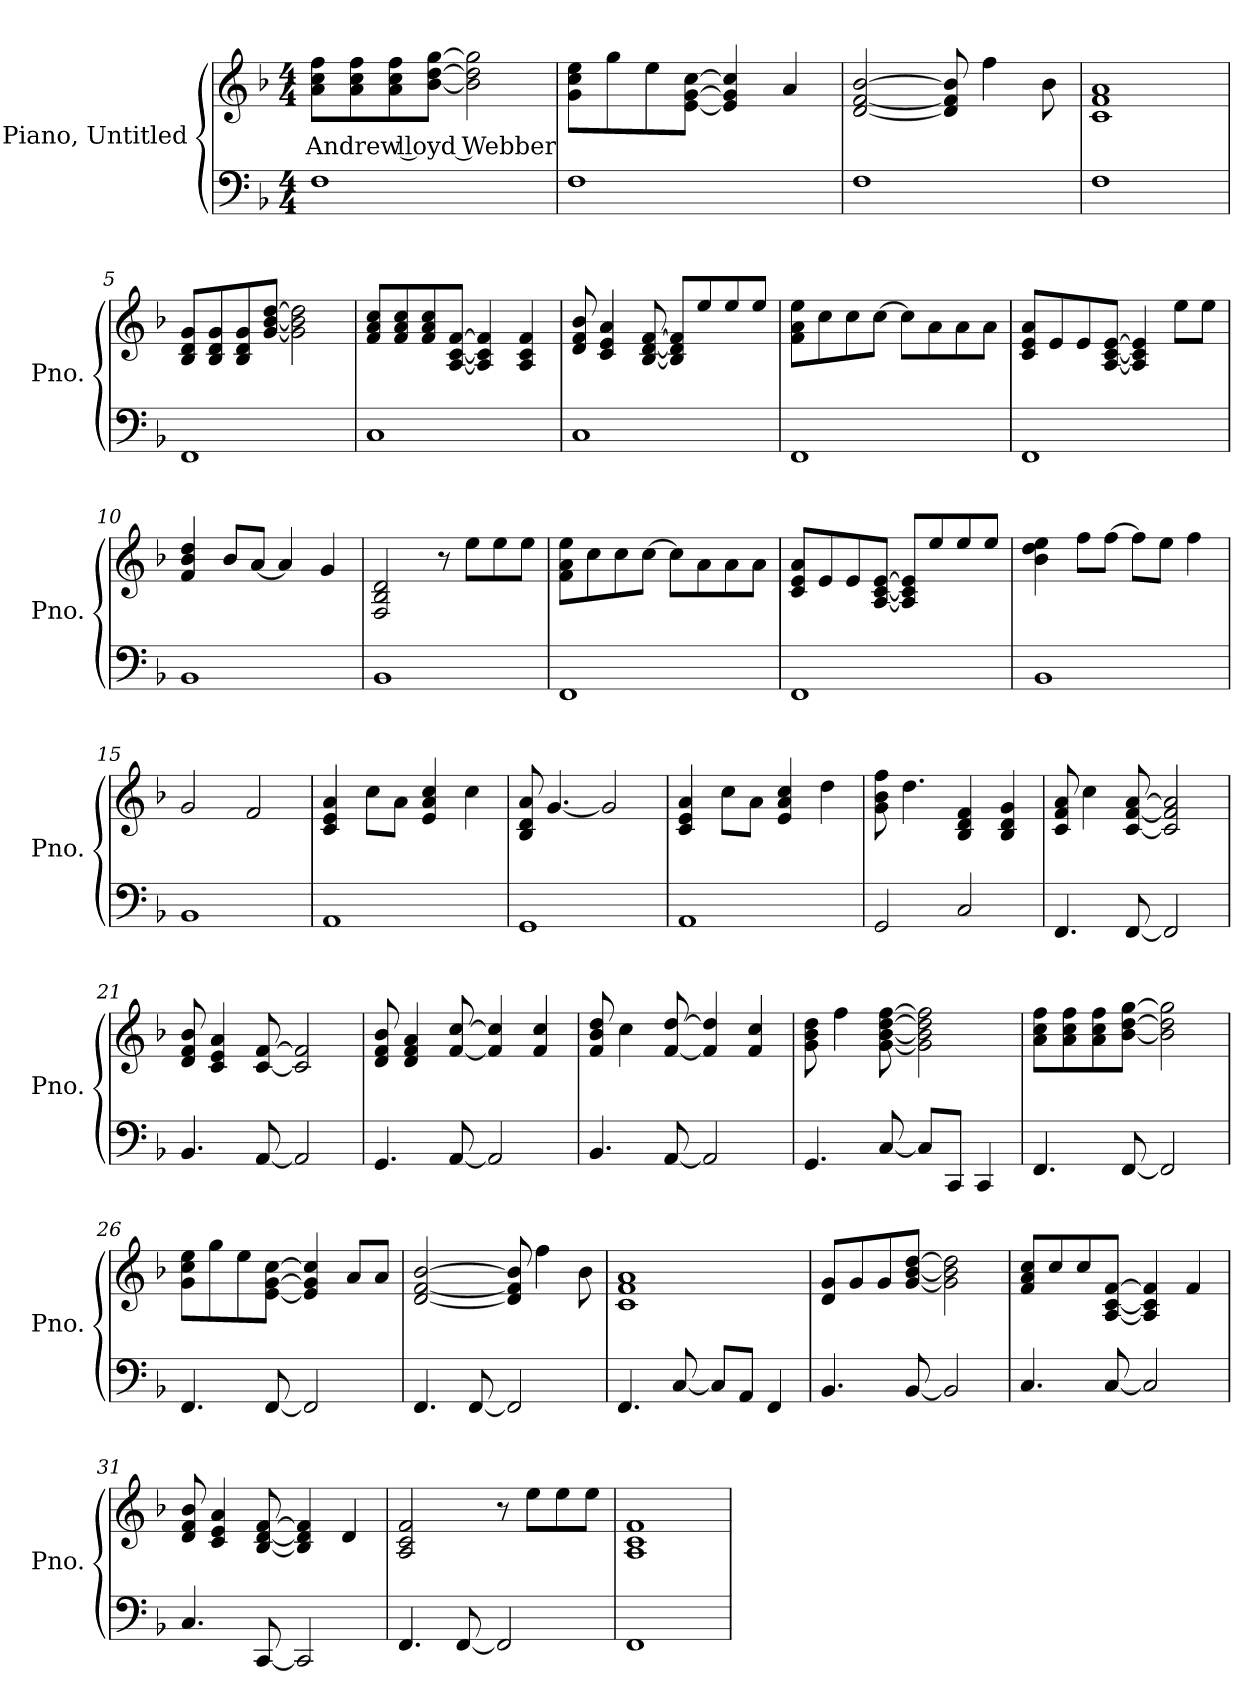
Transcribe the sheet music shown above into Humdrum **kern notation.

**kern	**kern	**text
*part2	*part1	*part1
*staff2	*staff1	*staff1
*I"Piano, Untitled	*I"Piano, Untitled	*
*I'Pno.	*I'Pno.	*
*clefF4	*clefG2	*
*k[b-]	*k[b-]	*
*M4/4	*M4/4	*
*MM120	*MM120	*
=1	=1	=1
!	!	!LO:LY:b
1F	8a\ 8cc\ 8ff\L	Andrew lloyd Webber
.	8a\ 8cc\ 8ff\	.
.	8a\ 8cc\ 8ff\	.
.	[8b-\ [8dd\ [8gg\J	.
.	2b-\] 2dd\] 2gg\]	.
=2	=2	=2
1F	8g\ 8cc\ 8ee\L	.
.	8gg\	.
.	8ee\	.
.	[8e\ [8g\ [8cc\J	.
.	4e/] 4g/] 4cc/]	.
.	4a/	.
=3	=3	=3
1F	[2d/ [2f/ [2b-/	.
.	8d/] 8f/] 8b-/]	.
.	4ff\	.
.	8b-\	.
=4	=4	=4
1F	1c 1f 1a	.
!!LO:LB:g=z
=5	=5	=5
1FF	8B-/ 8d/ 8g/L	.
.	8B-/ 8d/ 8g/	.
.	8B-/ 8d/ 8g/	.
.	[8g/ [8b-/ [8dd/J	.
.	2g\] 2b-\] 2dd\]	.
=6	=6	=6
1C	8f/ 8a/ 8cc/L	.
.	8f/ 8a/ 8cc/	.
.	8f/ 8a/ 8cc/	.
.	[8A/ [8c/ [8f/J	.
.	4A/] 4c/] 4f/]	.
.	4A/ 4c/ 4f/	.
=7	=7	=7
1C	8d/ 8f/ 8b-/	.
.	4c/ 4e/ 4a/	.
.	[8B-/ [8d/ [8f/	.
.	8B-/] 8d/] 8f/]L	.
.	8ee/	.
.	8ee/	.
.	8ee/J	.
=8	=8	=8
1FF	8f\ 8a\ 8ee\L	.
.	8cc\	.
.	8cc\	.
.	[8cc\J	.
.	8cc\L]	.
.	8a\	.
.	8a\	.
.	8a\J	.
=9	=9	=9
1FF	8c/ 8e/ 8a/L	.
.	8e/	.
.	8e/	.
.	[8A/ [8c/ [8e/J	.
.	4A/] 4c/] 4e/]	.
.	8ee\L	.
.	8ee\J	.
!!LO:LB:g=z
=10	=10	=10
1BB-	4f/ 4b-/ 4dd/	.
.	8b-/L	.
.	[8a/J	.
.	4a/]	.
.	4g/	.
=11	=11	=11
1BB-	2F/ 2B-/ 2d/	.
.	8r	.
.	8ee\L	.
.	8ee\	.
.	8ee\J	.
=12	=12	=12
1FF	8f\ 8a\ 8ee\L	.
.	8cc\	.
.	8cc\	.
.	[8cc\J	.
.	8cc\L]	.
.	8a\	.
.	8a\	.
.	8a\J	.
=13	=13	=13
1FF	8c/ 8e/ 8a/L	.
.	8e/	.
.	8e/	.
.	[8A/ [8c/ [8e/J	.
.	8A/] 8c/] 8e/]L	.
.	8ee/	.
.	8ee/	.
.	8ee/J	.
=14	=14	=14
1BB-	4b-\ 4dd\ 4ee\	.
.	8ff\L	.
.	[8ff\J	.
.	8ff\L]	.
.	8ee\J	.
.	4ff\	.
=15	=15	=15
1BB-	2g/	.
.	2f/	.
!!LO:LB:g=z
=16	=16	=16
1AA	4c/ 4e/ 4a/	.
.	8cc\L	.
.	8a\J	.
.	4e/ 4a/ 4cc/	.
.	4cc\	.
=17	=17	=17
1GG	8B-/ 8d/ 8a/	.
.	[4.g/	.
.	2g/]	.
=18	=18	=18
1AA	4c/ 4e/ 4a/	.
.	8cc\L	.
.	8a\J	.
.	4e/ 4a/ 4cc/	.
.	4dd\	.
=19	=19	=19
2GG/	8g\ 8b-\ 8ff\	.
.	4.dd\	.
2C/	4B-/ 4d/ 4f/	.
.	4B-/ 4d/ 4g/	.
=20	=20	=20
4.FF/	8c/ 8f/ 8a/	.
.	4cc\	.
[8FF/	[8c/ [8f/ [8a/	.
2FF/]	2c/] 2f/] 2a/]	.
=21	=21	=21
4.BB-/	8d/ 8f/ 8b-/	.
.	4c/ 4e/ 4a/	.
[8AA/	[8c/ [8f/	.
2AA/]	2c/] 2f/]	.
!!LO:LB:g=z
=22	=22	=22
4.GG/	8d/ 8f/ 8b-/	.
.	4d/ 4f/ 4a/	.
[8AA/	[8f/ [8cc/	.
2AA/]	4f/] 4cc/]	.
.	4f/ 4cc/	.
=23	=23	=23
4.BB-/	8f/ 8b-/ 8dd/	.
.	4cc\	.
[8AA/	[8f/ [8dd/	.
2AA/]	4f/] 4dd/]	.
.	4f/ 4cc/	.
=24	=24	=24
4.GG/	8g\ 8b-\ 8dd\	.
.	4ff\	.
[8C/	[8g\ [8b-\ [8dd\ [8ff\	.
8C/L]	2g\] 2b-\] 2dd\] 2ff\]	.
8CC/J	.	.
4CC/	.	.
=25	=25	=25
4.FF/	8a\ 8cc\ 8ff\L	.
.	8a\ 8cc\ 8ff\	.
.	8a\ 8cc\ 8ff\	.
[8FF/	[8b-\ [8dd\ [8gg\J	.
2FF/]	2b-\] 2dd\] 2gg\]	.
=26	=26	=26
4.FF/	8g\ 8cc\ 8ee\L	.
.	8gg\	.
.	8ee\	.
[8FF/	[8e\ [8g\ [8cc\J	.
2FF/]	4e/] 4g/] 4cc/]	.
.	8a/L	.
.	8a/J	.
!!LO:LB:g=z
=27	=27	=27
4.FF/	[2d/ [2f/ [2b-/	.
[8FF/	.	.
2FF/]	8d/] 8f/] 8b-/]	.
.	4ff\	.
.	8b-\	.
=28	=28	=28
4.FF/	1c 1f 1a	.
[8C/	.	.
8C/L]	.	.
8AA/J	.	.
4FF/	.	.
=29	=29	=29
4.BB-/	8d/ 8g/L	.
.	8g/	.
.	8g/	.
[8BB-/	[8g/ [8b-/ [8dd/J	.
2BB-/]	2g\] 2b-\] 2dd\]	.
=30	=30	=30
4.C/	8f/ 8a/ 8cc/L	.
.	8cc/	.
.	8cc/	.
[8C/	[8A/ [8c/ [8f/J	.
2C/]	4A/] 4c/] 4f/]	.
.	4f/	.
=31	=31	=31
4.C/	8d/ 8f/ 8b-/	.
.	4c/ 4e/ 4a/	.
[8CC/	[8B-/ [8d/ [8f/	.
2CC/]	4B-/] 4d/] 4f/]	.
.	4d/	.
=32	=32	=32
4.FF/	2A/ 2c/ 2f/	.
[8FF/	.	.
2FF/]	8r	.
.	8ee\L	.
.	8ee\	.
.	8ee\J	.
!!LO:PB:g=z
=33	=33	=33
1FF	1A 1c 1f	.
=	=	=
*-	*-	*-
